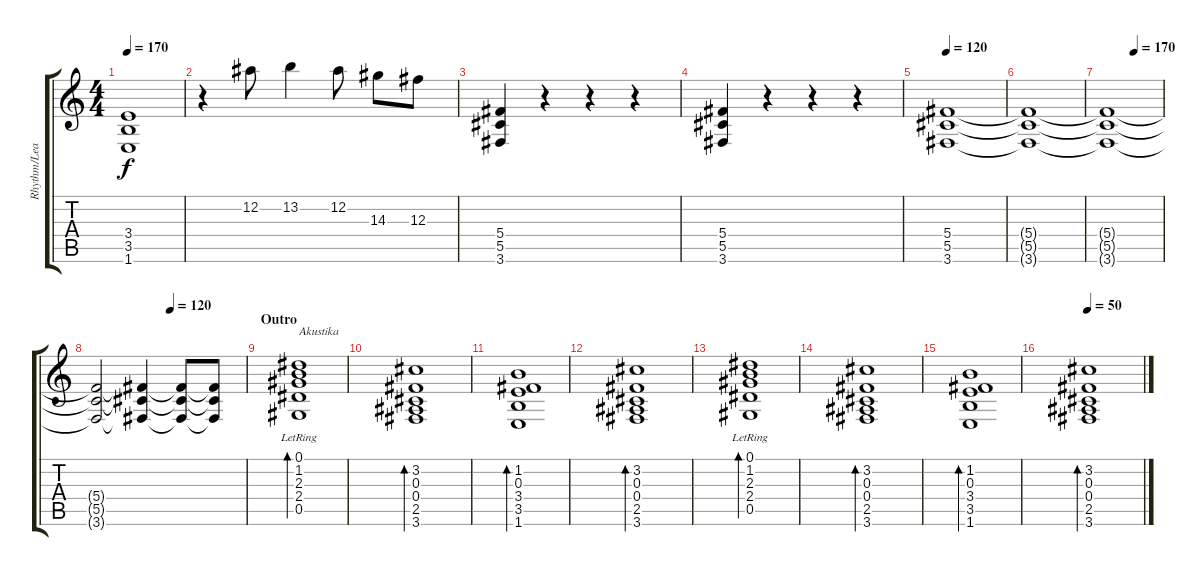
\track ("Rhythm/Lead Guitar - Badi Boy" "Rhythm/Lea") {instrument overdrivenguitar}
\staff {score tabs}
\tuning (Eb4 Bb3 Gb3 Db3 Ab2 Eb2) {hide}
\ts (4 4)
\tempo 170
\clef g2
\ks c
(3.4 3.5 1.6).1{dy f} |
r.4{volume 14} 12.2.8 13.2.4 12.2.8 14.3.8 12.3.8 |
(5.4 5.5 3.6).4{volume 11} r.4 r.4 r.4 |
(5.4 5.5 3.6).4 r.4 r.4 r.4 |
\tempo 120
(5.4 5.5 3.6).1{volume 14} |
(5.4{t} 5.5{t} 3.6{t}).1 |
\tempo (170 0.5)
(5.4{t} 5.5{t} 3.6{t}).1 |
\tempo (120 0.5)
(5.4{t} 5.5{t} 3.6{t}).2 (5.4{t} 5.5{t} 3.6{t}).4 (5.4{t} 5.5{t} 3.6{t}).8 (5.4{t} 5.5{t} 3.6{t}).8 |
\section ("" "Outro")
(0.1{lr} 1.2 2.3 2.4 0.5{lr}).1{bd 60 txt "Akustika" instrument acousticguitarnylon} |
(3.2 0.3 0.4 2.5 3.6).1{bd 60} |
(1.2 0.3 3.4 3.5 1.6).1{bd 60} |
(3.2 0.3 0.4 2.5 3.6).1{bd 60} |
(0.1{lr} 1.2 2.3 2.4 0.5{lr}).1{bd 60} |
(3.2 0.3 0.4 2.5 3.6).1{bd 60} |
(1.2 0.3 3.4 3.5 1.6).1{bd 60} |
\tempo 50
(3.2 0.3 0.4 2.5 3.6).1{bd 60}
